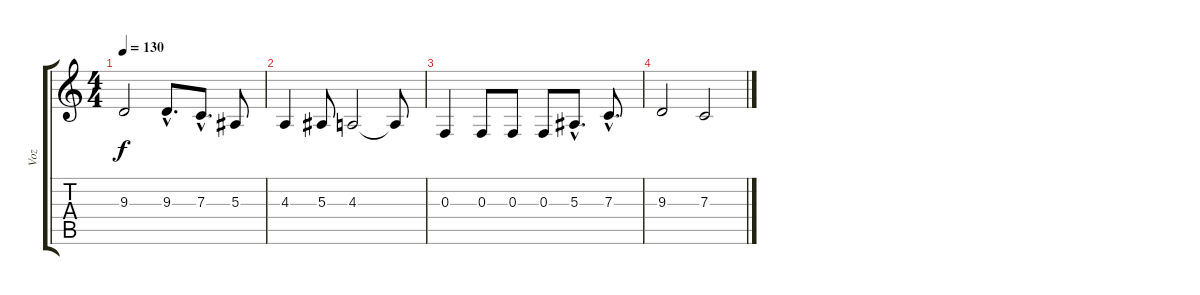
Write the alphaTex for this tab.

\track ("Voz" "Voz") {instrument viola}
\staff {score tabs}
\tuning (D4 A3 F3 C3 G2 D2) {hide}
\ts (4 4)
\tempo 130
\clef g2
\ks c
9.3.2{dy f instrument viola} 9.3{hac}.8{d} 7.3{hac}.8{d} 5.3.8 |
4.3.4 5.3.8 4.3.2 4.3{t}.8 |
0.3.4 0.3.8 0.3.8 0.3.8 5.3{hac}.8{d} 7.3{hac}.8{d} |
9.3.2 7.3.2
